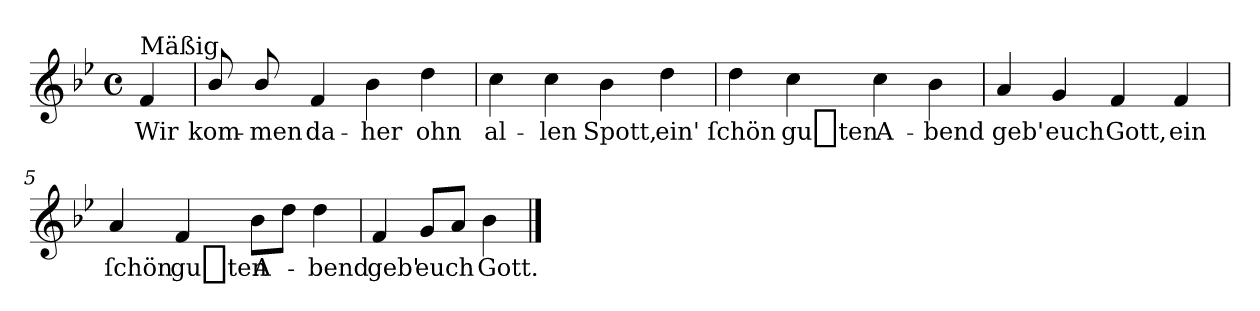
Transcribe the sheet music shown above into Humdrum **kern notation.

**kern	**text
*part1	*part1
*staff1	*staff1
*clefG2	*
*k[b-e-]	*
*B-:	*
*M4/4	*
*met(c)	*
=	=
!LO:TX:a:t=Mäßig.	!
4f	Wir
=1	=1
8b-/	kom-
8b-/	-men
4f	da-
4b-	-her
4dd	ohn
=2	=2
4cc	al-
4cc	-len
4b-	Spott,
4dd	ein'
=3	=3
4dd	ſchön
4cc	gu_ten
4cc	A-
4b-	-bend
=4	=4
4a	geb'
4g	euch
4f	Gott,
4f	ein
=5	=5
4a	ſchön
4f	gu_ten
8b-L	A-
8ddJ	.
4dd	-bend
=6	=6
4f	geb'
8gL	euch
8aJ	.
4b-	Gott.
==	==
*-	*-
